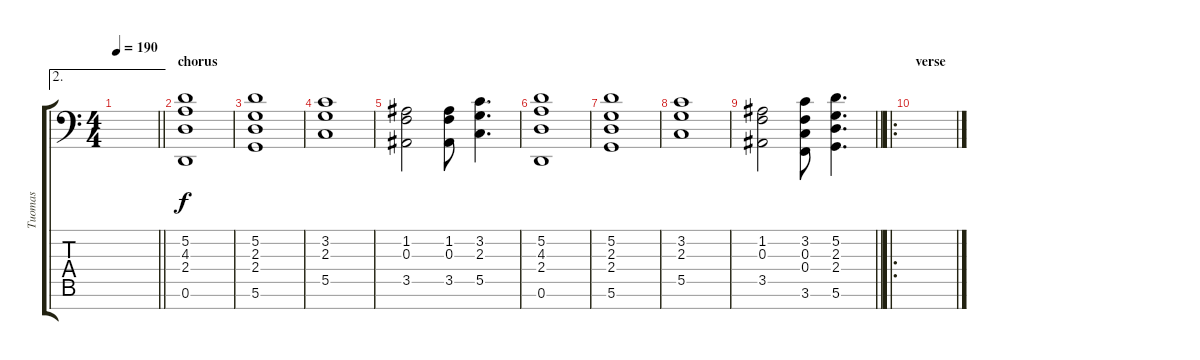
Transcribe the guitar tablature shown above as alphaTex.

\track ("Tuomas" "Tuomas") {instrument stringensemble1}
\staff {score tabs}
\tuning (D4 A3 F3 C3 G2 D2 A1) {hide}
\ae 2
\ts (4 4)
\tempo 190
\clef f4
\barLineRight lightlight
\ks c
|
\section ("" "chorus")
(5.2 4.3 2.4 0.6).1{dy f} |
(5.2 2.3 2.4 5.6).1 |
(3.2 2.3 5.5).1 |
(1.2 0.3 3.5).2 (1.2 0.3 3.5).8 (3.2 2.3 5.5).4{d} |
(5.2 4.3 2.4 0.6).1 |
(5.2 2.3 2.4 5.6).1 |
(3.2 2.3 5.5).1 |
\barLineRight lightlight
(1.2 0.3 3.5).2 (3.2 0.3 0.4 3.6).8 (5.2 2.3 2.4 5.6).4{d} |
\ro
\section ("" "verse")
